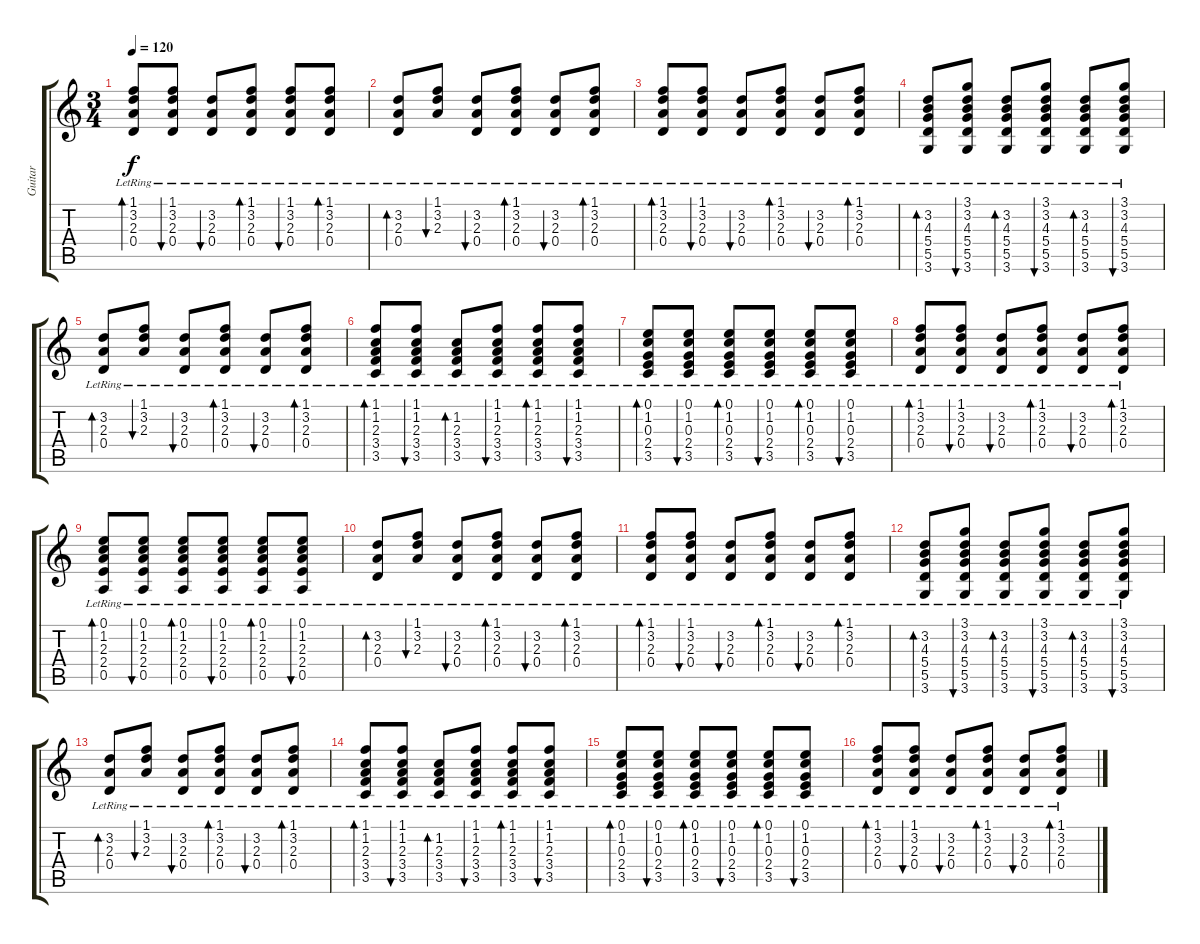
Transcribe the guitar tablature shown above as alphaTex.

\track ("Guitar" "Guitar") {instrument acousticguitarsteel}
\staff {score tabs}
\tuning (E4 B3 G3 D3 A2 E2) {hide}
\ts (3 4)
\tempo 120
\clef g2
\ks c
(1.1{lr} 3.2{lr} 2.3{lr} 0.4{lr}).8{bd 120 dy f} (1.1{lr} 3.2{lr} 2.3{lr} 0.4{lr}).8{bu 120} (3.2{lr} 2.3{lr} 0.4{lr}).8{bu 120} (1.1{lr} 3.2{lr} 2.3{lr} 0.4{lr}).8{bd 120} (1.1{lr} 3.2{lr} 2.3{lr} 0.4{lr}).8{bu 120} (1.1{lr} 3.2{lr} 2.3{lr} 0.4{lr}).8{bd 240} |
(3.2{lr} 2.3{lr} 0.4{lr}).8{bd 120} (1.1{lr} 3.2{lr} 2.3{lr}).8{bu 120} (3.2{lr} 2.3{lr} 0.4{lr}).8{bu 120} (1.1{lr} 3.2{lr} 2.3{lr} 0.4{lr}).8{bd 120} (3.2{lr} 2.3{lr} 0.4{lr}).8{bu 120} (1.1{lr} 3.2{lr} 2.3{lr} 0.4{lr}).8{bd 240} |
(1.1{lr} 3.2{lr} 2.3{lr} 0.4{lr}).8{bd 120} (1.1{lr} 3.2{lr} 2.3{lr} 0.4{lr}).8{bu 120} (3.2{lr} 2.3{lr} 0.4{lr}).8{bu 120} (1.1{lr} 3.2{lr} 2.3{lr} 0.4{lr}).8{bd 120} (3.2{lr} 2.3{lr} 0.4{lr}).8{bu 120} (1.1{lr} 3.2{lr} 2.3{lr} 0.4{lr}).8{bd 240} |
(3.2{lr} 4.3{lr} 5.4{lr} 5.5{lr} 3.6{lr}).8{bd 60} (3.1{lr} 3.2{lr} 4.3{lr} 5.4{lr} 5.5{lr} 3.6{lr}).8{bu 60} (3.2{lr} 4.3{lr} 5.4{lr} 5.5{lr} 3.6{lr}).8{bd 60} (3.1{lr} 3.2{lr} 4.3{lr} 5.4{lr} 5.5{lr} 3.6{lr}).8{bu 60} (3.2{lr} 4.3{lr} 5.4{lr} 5.5{lr} 3.6{lr}).8{bd 60} (3.1{lr} 3.2{lr} 4.3{lr} 5.4{lr} 5.5{lr} 3.6{lr}).8{bu 60} |
(3.2{lr} 2.3{lr} 0.4{lr}).8{bd 120} (1.1{lr} 3.2{lr} 2.3{lr}).8{bu 120} (3.2{lr} 2.3{lr} 0.4{lr}).8{bu 120} (1.1{lr} 3.2{lr} 2.3{lr} 0.4{lr}).8{bd 120} (3.2{lr} 2.3{lr} 0.4{lr}).8{bu 120} (1.1{lr} 3.2{lr} 2.3{lr} 0.4{lr}).8{bd 240} |
(1.1{lr} 1.2{lr} 2.3{lr} 3.4{lr} 3.5{lr}).8{bd 60} (1.1{lr} 1.2{lr} 2.3{lr} 3.4{lr} 3.5{lr}).8{bu 60} (1.2{lr} 2.3{lr} 3.4{lr} 3.5{lr}).8{bd 60} (1.1{lr} 1.2{lr} 2.3{lr} 3.4{lr} 3.5{lr}).8{bu 60} (1.1{lr} 1.2{lr} 2.3{lr} 3.4{lr} 3.5{lr}).8{bd 60} (1.1{lr} 1.2{lr} 2.3{lr} 3.4{lr} 3.5{lr}).8{bu 60} |
(0.1{lr} 1.2{lr} 0.3{lr} 2.4{lr} 3.5{lr}).8{bd 60} (0.1{lr} 1.2{lr} 0.3{lr} 2.4{lr} 3.5{lr}).8{bu 60} (0.1{lr} 1.2{lr} 0.3{lr} 2.4{lr} 3.5{lr}).8{bd 60} (0.1{lr} 1.2{lr} 0.3{lr} 2.4{lr} 3.5{lr}).8{bu 60} (0.1{lr} 1.2{lr} 0.3{lr} 2.4{lr} 3.5{lr}).8{bd 60} (0.1{lr} 1.2{lr} 0.3{lr} 2.4{lr} 3.5{lr}).8{bu 60} |
(1.1{lr} 3.2{lr} 2.3{lr} 0.4{lr}).8{bd 120} (1.1{lr} 3.2{lr} 2.3{lr} 0.4{lr}).8{bu 120} (3.2{lr} 2.3{lr} 0.4{lr}).8{bu 120} (1.1{lr} 3.2{lr} 2.3{lr} 0.4{lr}).8{bd 120} (3.2{lr} 2.3{lr} 0.4{lr}).8{bu 120} (1.1{lr} 3.2{lr} 2.3{lr} 0.4{lr}).8{bd 240} |
(0.1{lr} 1.2{lr} 2.3{lr} 2.4{lr} 0.5{lr}).8{bd 60} (0.1{lr} 1.2{lr} 2.3{lr} 2.4{lr} 0.5{lr}).8{bu 60} (0.1{lr} 1.2{lr} 2.3{lr} 2.4{lr} 0.5{lr}).8{bd 60} (0.1{lr} 1.2{lr} 2.3{lr} 2.4{lr} 0.5{lr}).8{bu 60} (0.1{lr} 1.2{lr} 2.3{lr} 2.4{lr} 0.5{lr}).8{bd 60} (0.1{lr} 1.2{lr} 2.3{lr} 2.4{lr} 0.5{lr}).8{bu 60} |
(3.2{lr} 2.3{lr} 0.4{lr}).8{bd 120} (1.1{lr} 3.2{lr} 2.3{lr}).8{bu 120} (3.2{lr} 2.3{lr} 0.4{lr}).8{bu 120} (1.1{lr} 3.2{lr} 2.3{lr} 0.4{lr}).8{bd 120} (3.2{lr} 2.3{lr} 0.4{lr}).8{bu 120} (1.1{lr} 3.2{lr} 2.3{lr} 0.4{lr}).8{bd 240} |
(1.1{lr} 3.2{lr} 2.3{lr} 0.4{lr}).8{bd 120} (1.1{lr} 3.2{lr} 2.3{lr} 0.4{lr}).8{bu 120} (3.2{lr} 2.3{lr} 0.4{lr}).8{bu 120} (1.1{lr} 3.2{lr} 2.3{lr} 0.4{lr}).8{bd 120} (3.2{lr} 2.3{lr} 0.4{lr}).8{bu 120} (1.1{lr} 3.2{lr} 2.3{lr} 0.4{lr}).8{bd 240} |
(3.2{lr} 4.3{lr} 5.4{lr} 5.5{lr} 3.6{lr}).8{bd 60} (3.1{lr} 3.2{lr} 4.3{lr} 5.4{lr} 5.5{lr} 3.6{lr}).8{bu 60} (3.2{lr} 4.3{lr} 5.4{lr} 5.5{lr} 3.6{lr}).8{bd 60} (3.1{lr} 3.2{lr} 4.3{lr} 5.4{lr} 5.5{lr} 3.6{lr}).8{bu 60} (3.2{lr} 4.3{lr} 5.4{lr} 5.5{lr} 3.6{lr}).8{bd 60} (3.1{lr} 3.2{lr} 4.3{lr} 5.4{lr} 5.5{lr} 3.6{lr}).8{bu 60} |
(3.2{lr} 2.3{lr} 0.4{lr}).8{bd 120} (1.1{lr} 3.2{lr} 2.3{lr}).8{bu 120} (3.2{lr} 2.3{lr} 0.4{lr}).8{bu 120} (1.1{lr} 3.2{lr} 2.3{lr} 0.4{lr}).8{bd 120} (3.2{lr} 2.3{lr} 0.4{lr}).8{bu 120} (1.1{lr} 3.2{lr} 2.3{lr} 0.4{lr}).8{bd 240} |
(1.1{lr} 1.2{lr} 2.3{lr} 3.4{lr} 3.5{lr}).8{bd 60} (1.1{lr} 1.2{lr} 2.3{lr} 3.4{lr} 3.5{lr}).8{bu 60} (1.2{lr} 2.3{lr} 3.4{lr} 3.5{lr}).8{bd 60} (1.1{lr} 1.2{lr} 2.3{lr} 3.4{lr} 3.5{lr}).8{bu 60} (1.1{lr} 1.2{lr} 2.3{lr} 3.4{lr} 3.5{lr}).8{bd 60} (1.1{lr} 1.2{lr} 2.3{lr} 3.4{lr} 3.5{lr}).8{bu 60} |
(0.1{lr} 1.2{lr} 0.3{lr} 2.4{lr} 3.5{lr}).8{bd 60} (0.1{lr} 1.2{lr} 0.3{lr} 2.4{lr} 3.5{lr}).8{bu 60} (0.1{lr} 1.2{lr} 0.3{lr} 2.4{lr} 3.5{lr}).8{bd 60} (0.1{lr} 1.2{lr} 0.3{lr} 2.4{lr} 3.5{lr}).8{bu 60} (0.1{lr} 1.2{lr} 0.3{lr} 2.4{lr} 3.5{lr}).8{bd 60} (0.1{lr} 1.2{lr} 0.3{lr} 2.4{lr} 3.5{lr}).8{bu 60} |
(1.1{lr} 3.2{lr} 2.3{lr} 0.4{lr}).8{bd 120} (1.1{lr} 3.2{lr} 2.3{lr} 0.4{lr}).8{bu 120} (3.2{lr} 2.3{lr} 0.4{lr}).8{bu 120} (1.1{lr} 3.2{lr} 2.3{lr} 0.4{lr}).8{bd 120} (3.2{lr} 2.3{lr} 0.4{lr}).8{bu 120} (1.1{lr} 3.2{lr} 2.3{lr} 0.4{lr}).8{bd 240}
